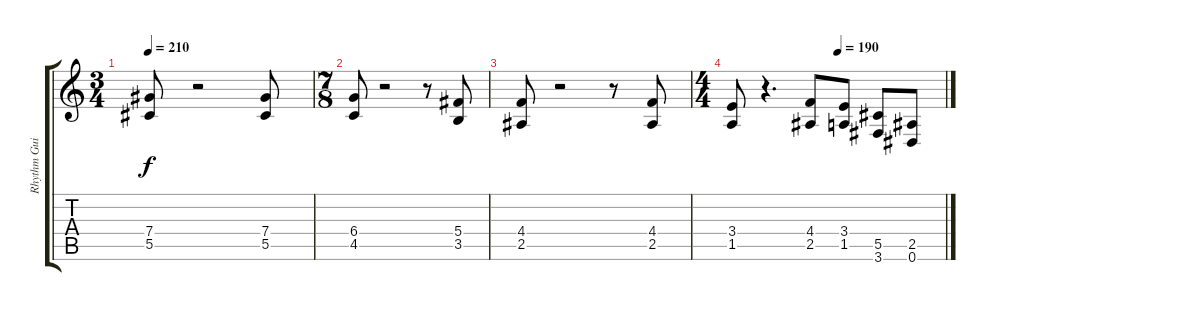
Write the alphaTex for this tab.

\track ("Rhythm Guitar" "Rhythm Gui") {instrument distortionguitar}
\staff {score tabs}
\tuning (Eb4 Bb3 Gb3 Db3 Ab2 Eb2) {hide}
\ts (3 4)
\tempo 210
\clef g2
\ks c
(7.4 5.5).8{dy f} r.2 (7.4 5.5).8 |
\ts (7 8)
(6.4 4.5).8 r.2 r.8 (5.4 3.5).8 |
(4.4 2.5).8 r.2 r.8 (4.4 2.5).8 |
\ts (4 4)
\tempo (190 0.5)
(3.4 1.5).8 r.4{d} (4.4 2.5).8 (3.4 1.5).8 (5.5 3.6).8 (2.5 0.6).8
